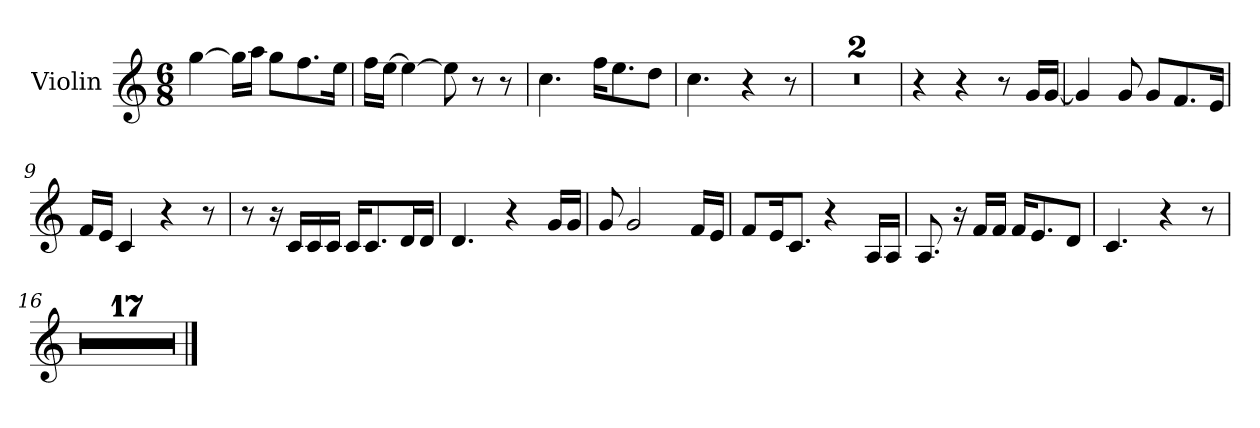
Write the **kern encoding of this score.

**kern
*part1
*staff1
*I"Violin
*I'Vln.
*clefG2
*k[]
*M6/8
*MM90
=1
[4gg\
16gg\LL]
16aa\JJ
8gg\L
8.ff\
16ee\Jk
=2
16ff\LL
[16ee\JJ
4ee\_
8ee\]
8r
8r
=3
4.cc\
16ff\KL
8.ee\
8dd\J
=4
4.cc\
4r
8r
=5
2.r
=6
2.r
!!LO:LB:g=z
=7
4r
4r
8r
16g/LL
[16g/JJ
=8
4g/]
8g/
8g/L
8.f/
16e/Jk
=9
16f/LL
16e/JJ
4c/
4r
8r
=10
8r
16r
16c/LL
16c/
16c/JJ
16c/KL
8.c/
16d/L
16d/JJ
=11
4.d/
4r
16g/LL
16g/JJ
=12
8g/
2g/
16f/LL
16e/JJ
!!LO:LB:g=z
=13
8f/L
16e/K
8.c/J
4r
16A/LL
16A/JJ
=14
8.A/
16r
16f/LL
16f/JJ
16f/KL
8.e/
8d/J
=15
4.c/
4r
8r
=16
2.r
=17
2.r
=18
2.r
=19
2.r
=20
2.r
!!LO:LB:g=z
=21
2.r
=22
2.r
=23
2.r
=24
2.r
=25
2.r
=26
2.r
=27
2.r
=28
2.r
=29
2.r
=30
2.r
=31
2.r
=32
2.r
==
*-
